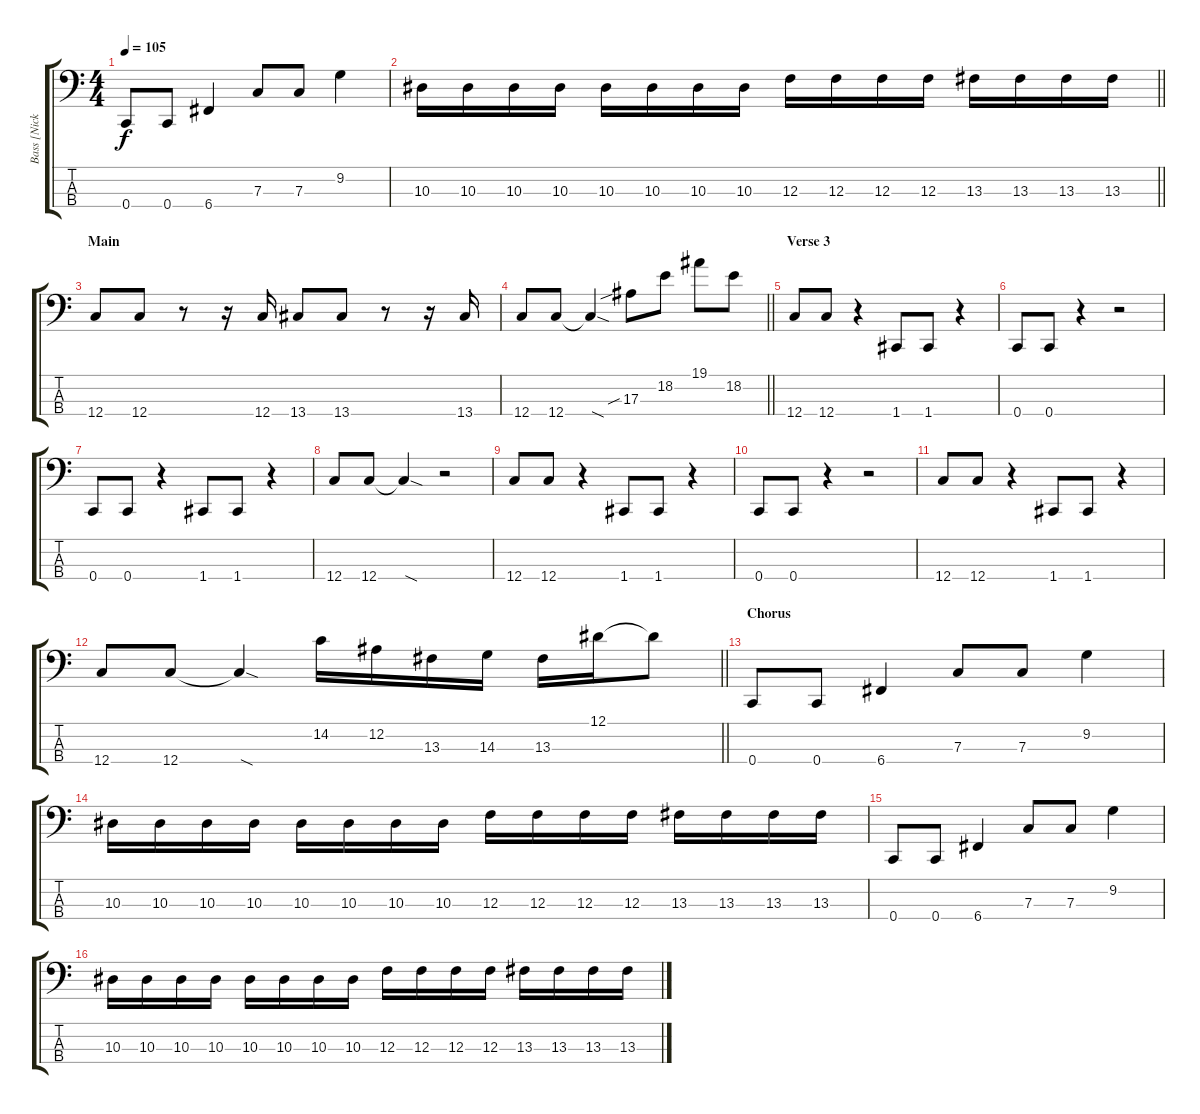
\track ("Bass [Nick Oliveri]" "Bass [Nick") {instrument electricbasspick bank 255}
\staff {score tabs}
\tuning (Eb2 Bb1 F1 C1) {hide}
\ts (4 4)
\tempo 105
\clef f4
\ks c
0.4.8{dy f} 0.4.8 6.4.4 7.3.8 7.3.8 9.2.4 |
\barLineRight lightlight
10.3.16 10.3.16 10.3.16 10.3.16 10.3.16 10.3.16 10.3.16 10.3.16 12.3.16 12.3.16 12.3.16 12.3.16 13.3.16 13.3.16 13.3.16 13.3.16 |
\section ("" "Main")
12.4.8 12.4.8 r.8 r.16 12.4.16 13.4.8 13.4.8 r.8 r.16 13.4.16 |
\barLineRight lightlight
12.4.8 12.4.8 12.4{sod t}.4 17.3{sib}.8 18.2.8 19.1.8 18.2.8 |
\section ("" "Verse 3")
12.4.8 12.4.8 r.4 1.4.8 1.4.8 r.4 |
0.4.8 0.4.8 r.4 r.2 |
0.4.8 0.4.8 r.4 1.4.8 1.4.8 r.4 |
12.4.8 12.4.8 12.4{sod t}.4 r.2 |
12.4.8 12.4.8 r.4 1.4.8 1.4.8 r.4 |
0.4.8 0.4.8 r.4 r.2 |
12.4.8 12.4.8 r.4 1.4.8 1.4.8 r.4 |
\barLineRight lightlight
12.4.8 12.4.8 12.4{sod t}.4 14.2.16 12.2.16 13.3.16 14.3.16 13.3.16 12.1.16 12.1{t}.8 |
\section ("" "Chorus")
0.4.8 0.4.8 6.4.4 7.3.8 7.3.8 9.2.4 |
10.3.16 10.3.16 10.3.16 10.3.16 10.3.16 10.3.16 10.3.16 10.3.16 12.3.16 12.3.16 12.3.16 12.3.16 13.3.16 13.3.16 13.3.16 13.3.16 |
0.4.8 0.4.8 6.4.4 7.3.8 7.3.8 9.2.4 |
10.3.16 10.3.16 10.3.16 10.3.16 10.3.16 10.3.16 10.3.16 10.3.16 12.3.16 12.3.16 12.3.16 12.3.16 13.3.16 13.3.16 13.3.16 13.3.16
